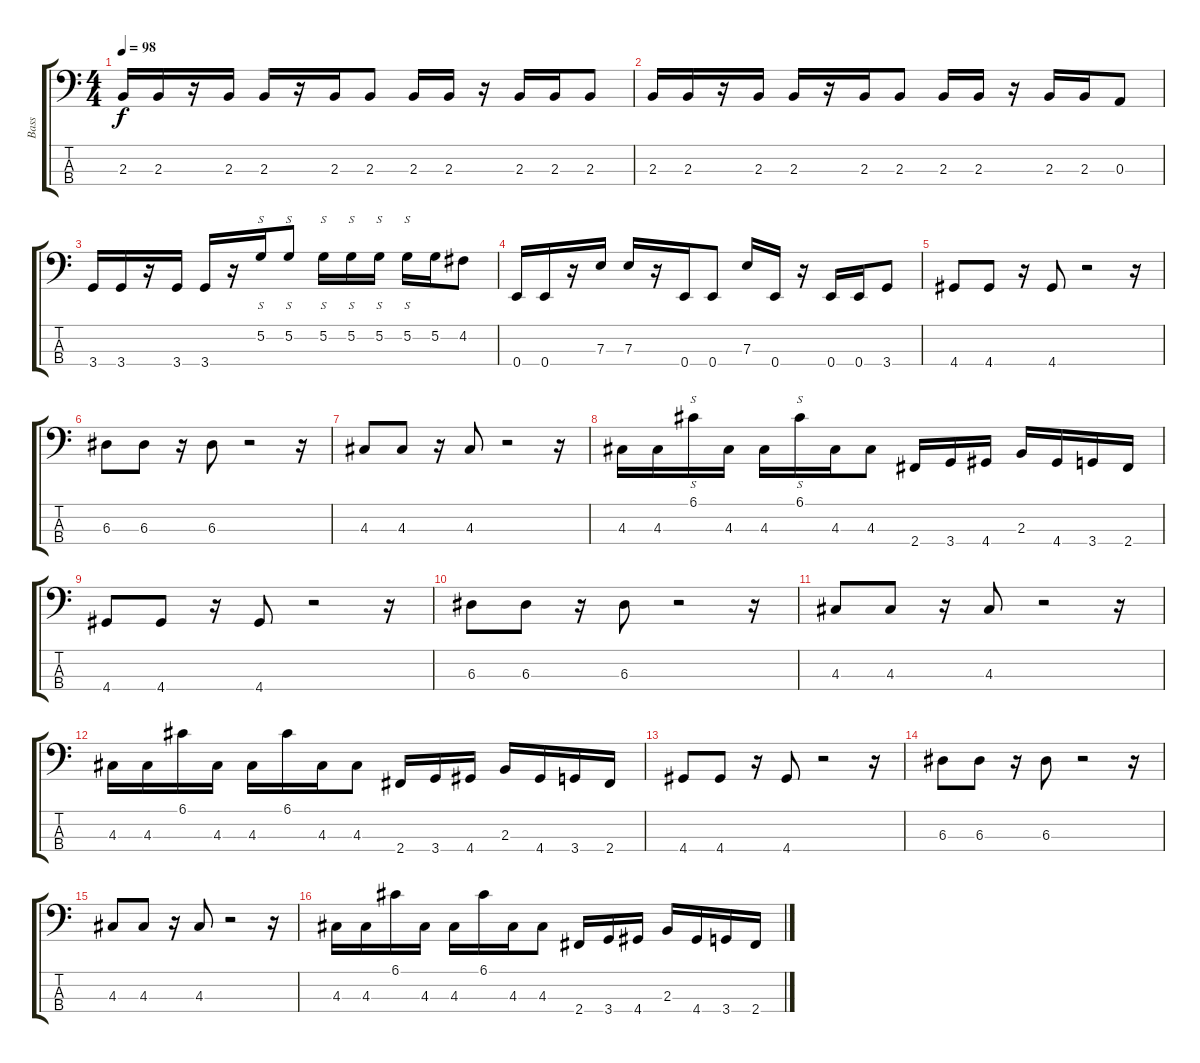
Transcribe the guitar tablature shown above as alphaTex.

\track ("Bass" "Bass") {instrument electricbassfinger}
\staff {score tabs}
\tuning (G2 D2 A1 E1) {hide}
\ts (4 4)
\tempo 98
\clef f4
\ks c
2.3.16{dy f} 2.3.16 r.16 2.3.16 2.3.16 r.16 2.3.16 2.3.8 2.3.16 2.3.16 r.16 2.3.16 2.3.16 2.3.8 |
2.3.16 2.3.16 r.16 2.3.16 2.3.16 r.16 2.3.16 2.3.8 2.3.16 2.3.16 r.16 2.3.16 2.3.16 0.3.8 |
3.4.16 3.4.16 r.16 3.4.16 3.4.16 r.16 5.2.16{s} 5.2.8{s} 5.2.16{s} 5.2.16{s} 5.2.16{s} 5.2.16{s} 5.2.16 4.2.8 |
0.4.16 0.4.16 r.16 7.3.16 7.3.16 r.16 0.4.16 0.4.8 7.3.16 0.4.16 r.16 0.4.16 0.4.16 3.4.8 |
4.4.8 4.4.8 r.16 4.4.8 r.2 r.16 |
6.3.8 6.3.8 r.16 6.3.8 r.2 r.16 |
4.3.8 4.3.8 r.16 4.3.8 r.2 r.16 |
4.3.16 4.3.16 6.1.16{s} 4.3.16 4.3.16 6.1.16{s} 4.3.16 4.3.8 2.4.16 3.4.16 4.4.16 2.3.16 4.4.16 3.4.16 2.4.16 |
4.4.8 4.4.8 r.16 4.4.8 r.2 r.16 |
6.3.8 6.3.8 r.16 6.3.8 r.2 r.16 |
4.3.8 4.3.8 r.16 4.3.8 r.2 r.16 |
4.3.16 4.3.16 6.1.16 4.3.16 4.3.16 6.1.16 4.3.16 4.3.8 2.4.16 3.4.16 4.4.16 2.3.16 4.4.16 3.4.16 2.4.16 |
4.4.8 4.4.8 r.16 4.4.8 r.2 r.16 |
6.3.8 6.3.8 r.16 6.3.8 r.2 r.16 |
4.3.8 4.3.8 r.16 4.3.8 r.2 r.16 |
4.3.16 4.3.16 6.1.16 4.3.16 4.3.16 6.1.16 4.3.16 4.3.8 2.4.16 3.4.16 4.4.16 2.3.16 4.4.16 3.4.16 2.4.16
